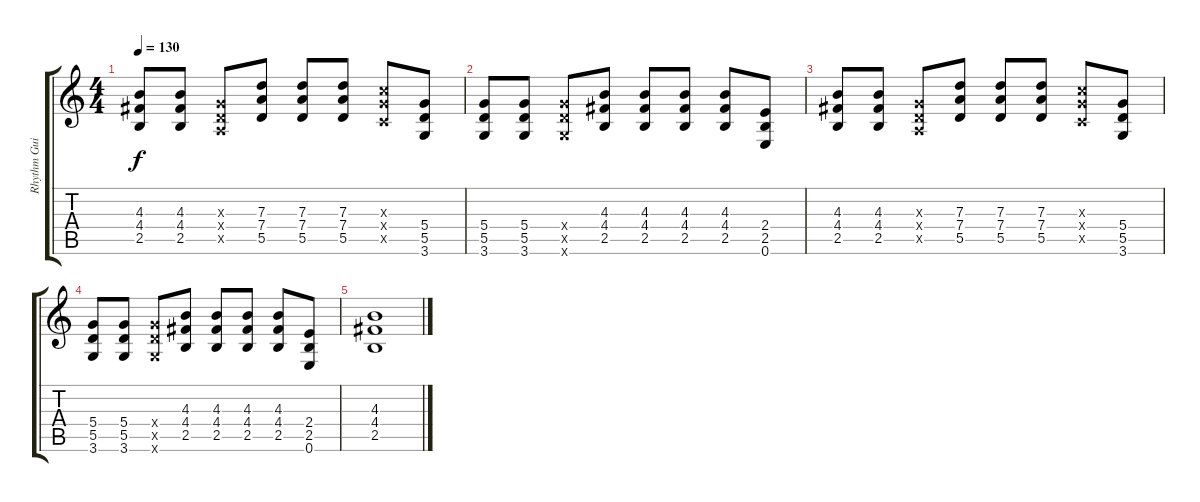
\track ("Rhythm Guitar" "Rhythm Gui") {instrument overdrivenguitar}
\staff {score tabs}
\tuning (E4 B3 G3 D3 A2 E2) {hide}
\ts (4 4)
\tempo 130
\clef g2
\ks c
(4.3 4.4 2.5).8{dy f} (4.3 4.4 2.5).8 (0.3{x} 0.4{x} 0.5{x}).8 (7.3 7.4 5.5).8 (7.3 7.4 5.5).8 (7.3 7.4 5.5).8 (5.3{x} 5.4{x} 3.5{x}).8 (5.4 5.5 3.6).8 |
(5.4 5.5 3.6).8 (5.4 5.5 3.6).8 (5.4{x} 5.5{x} 3.6{x}).8 (4.3 4.4 2.5).8 (4.3 4.4 2.5).8 (4.3 4.4 2.5).8 (4.3 4.4 2.5).8 (2.4 2.5 0.6).8 |
(4.3 4.4 2.5).8 (4.3 4.4 2.5).8 (0.3{x} 0.4{x} 0.5{x}).8 (7.3 7.4 5.5).8 (7.3 7.4 5.5).8 (7.3 7.4 5.5).8 (5.3{x} 5.4{x} 3.5{x}).8 (5.4 5.5 3.6).8 |
(5.4 5.5 3.6).8 (5.4 5.5 3.6).8 (5.4{x} 5.5{x} 3.6{x}).8 (4.3 4.4 2.5).8 (4.3 4.4 2.5).8 (4.3 4.4 2.5).8 (4.3 4.4 2.5).8 (2.4 2.5 0.6).8 |
(4.3 4.4 2.5).1
